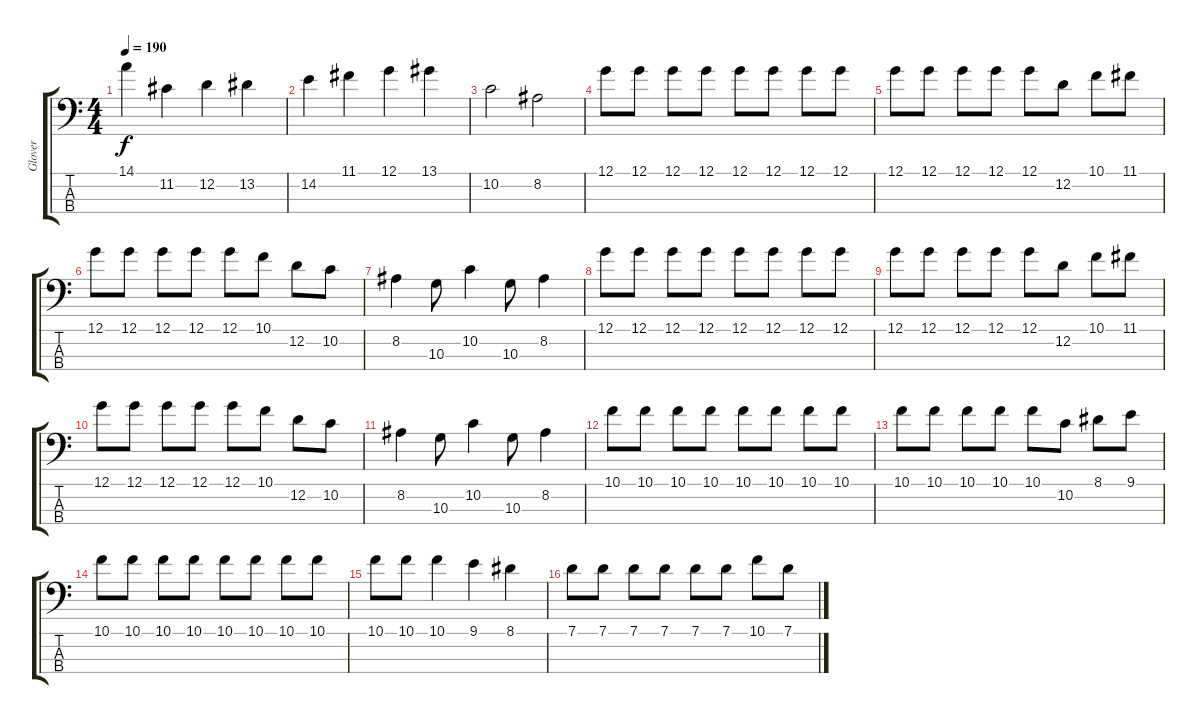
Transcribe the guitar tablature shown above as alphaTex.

\track ("Glover" "Glover") {instrument electricbassfinger}
\staff {score tabs}
\tuning (G2 D2 A1 E1) {hide}
\ts (4 4)
\tempo 190
\clef f4
\ks c
14.1.4{dy f} 11.2.4 12.2.4 13.2.4 |
14.2.4 11.1.4 12.1.4 13.1.4 |
10.2.2 8.2.2 |
12.1.8 12.1.8 12.1.8 12.1.8 12.1.8 12.1.8 12.1.8 12.1.8 |
12.1.8 12.1.8 12.1.8 12.1.8 12.1.8 12.2.8 10.1.8 11.1.8 |
12.1.8 12.1.8 12.1.8 12.1.8 12.1.8 10.1.8 12.2.8 10.2.8 |
8.2.4 10.3.8 10.2.4 10.3.8 8.2.4 |
12.1.8 12.1.8 12.1.8 12.1.8 12.1.8 12.1.8 12.1.8 12.1.8 |
12.1.8 12.1.8 12.1.8 12.1.8 12.1.8 12.2.8 10.1.8 11.1.8 |
12.1.8 12.1.8 12.1.8 12.1.8 12.1.8 10.1.8 12.2.8 10.2.8 |
8.2.4 10.3.8 10.2.4 10.3.8 8.2.4 |
10.1.8 10.1.8 10.1.8 10.1.8 10.1.8 10.1.8 10.1.8 10.1.8 |
10.1.8 10.1.8 10.1.8 10.1.8 10.1.8 10.2.8 8.1.8 9.1.8 |
10.1.8 10.1.8 10.1.8 10.1.8 10.1.8 10.1.8 10.1.8 10.1.8 |
10.1.8 10.1.8 10.1.4 9.1.4 8.1.4 |
7.1.8 7.1.8 7.1.8 7.1.8 7.1.8 7.1.8 10.1.8 7.1.8
